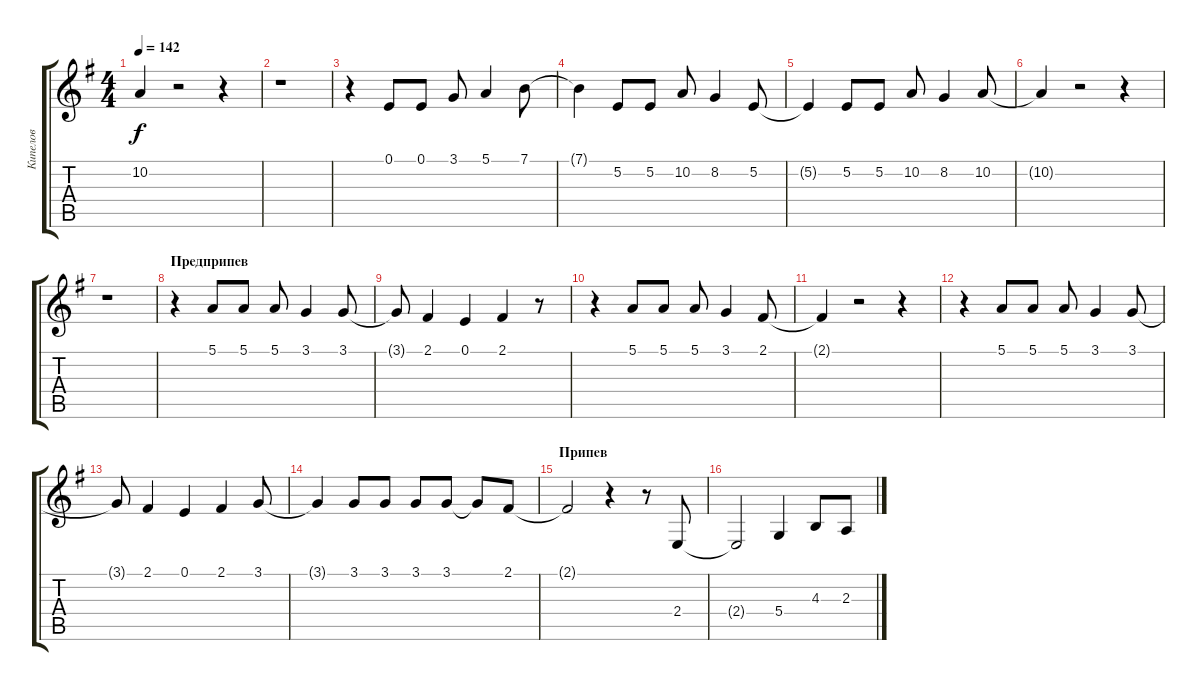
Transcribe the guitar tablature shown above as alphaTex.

\track ("Кипелов" "Кипелов") {instrument flute}
\staff {score tabs}
\tuning (E4 B3 G3 D3 A2 E2) {hide}
\ts (4 4)
\tempo 142
\clef g2
\ks eminor
10.2{t}.4{dy f} r.2 r.4 |
r.1 |
r.4 0.1.8 0.1.8 3.1.8 5.1.4 7.1.8 |
7.1{t}.4 5.2.8 5.2.8 10.2.8 8.2.4 5.2.8 |
5.2{t}.4 5.2.8 5.2.8 10.2.8 8.2.4 10.2.8 |
10.2{t}.4 r.2 r.4 |
r.1 |
\section ("" "Предприпев")
r.4 5.1.8 5.1.8 5.1.8 3.1.4 3.1.8 |
3.1{t}.8 2.1.4 0.1.4 2.1.4 r.8 |
r.4 5.1.8 5.1.8 5.1.8 3.1.4 2.1.8 |
2.1{t}.4 r.2 r.4 |
r.4 5.1.8 5.1.8 5.1.8 3.1.4 3.1.8 |
3.1{t}.8 2.1.4 0.1.4 2.1.4 3.1.8 |
3.1{t}.4 3.1.8 3.1.8 3.1.8 3.1.8 3.1{t}.8 2.1.8 |
\section ("" "Припев")
2.1{t}.2 r.4 r.8 2.4.8 |
2.4{t}.2 5.4.4 4.3.8 2.3.8
